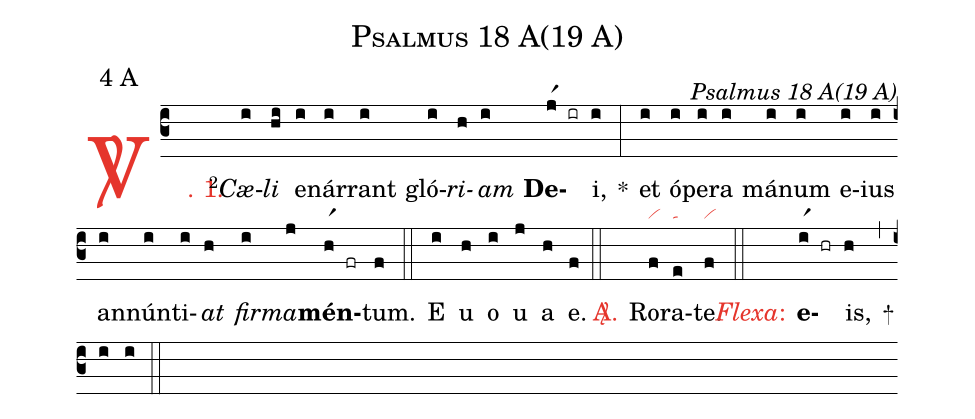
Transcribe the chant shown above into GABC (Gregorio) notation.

name: Psalmus 18 A(19 A);
mode: 4;
mode-differentia: A;
commentary: Psalmus 18 A(19 A);
nabc-lines: 1;
%%
(c3)

<c><sp>V/</sp>. 1.</c>() <v>\VSup{2}</v><i>Cæ</i>(i)<i>li</i>(hi) e(i)nár(i)rant(i) gló(i)<i>ri</i>(h)<i>am</i>(i) <b>De</b>(jr1 ir)i,(i) *(:) et(i) ó(i)pe(i)ra(i) má(i)num(i) e(i)ius(i) an(i)nún(i)ti(i)<i>at</i>(h) <i>fir</i>(i)<i>ma</i>(j)<b>mén</b>(hr1 fr)tum.(f)

(::)

<eu>E(i) u(h) o(i) u(j) a(h) e.</eu>(f)

(::)

<nlba><c><sp>A/</sp>.</c>() Ro</nlba>(f|vi)ra(e|ta)te.(f|vi)

(::)

<nlba><c><i>Flexa</i>:</c>() <b>e</b></nlba>(ir1 hr)is,(h) +(,) (i) (i)

(::)
